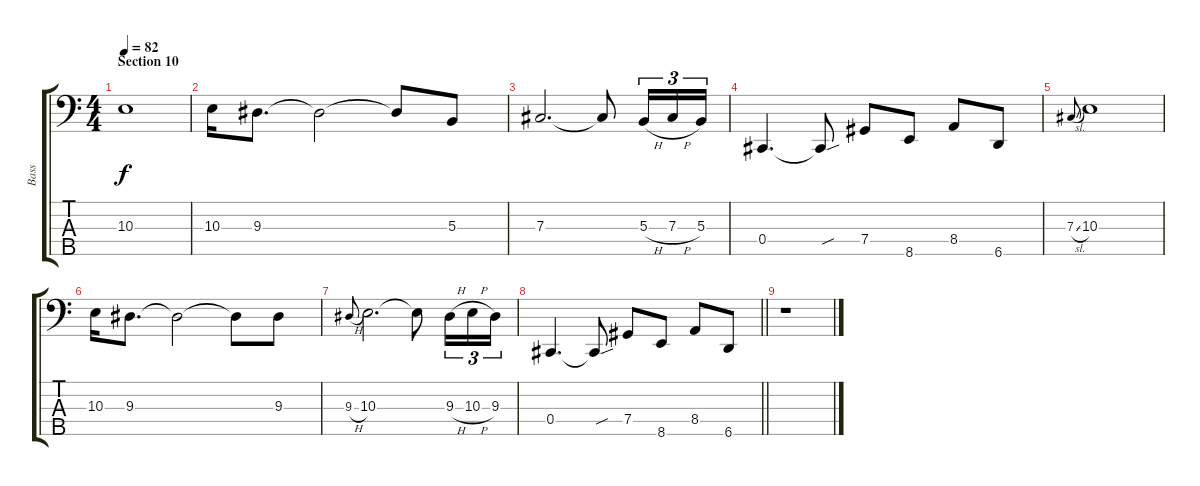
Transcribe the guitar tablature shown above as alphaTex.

\track ("Bass" "Bass") {instrument electricbasspick}
\staff {score tabs}
\tuning (E2 B1 Gb1 Db1 Ab0) {hide}
\ts (4 4)
\section ("" "Section 10")
\tempo 82
\clef f4
\ks c
10.3.1{dy f} |
10.3.16 9.3.8{d} 9.3{t}.2 9.3{t}.8 5.3.8 |
7.3.2{d} 7.3{t}.8 5.3{h}.16{tu (3 2)} 7.3{h}.16{tu (3 2)} 5.3.16{tu (3 2)} |
0.4.4{d} 0.4{sou t}.8 7.4.8 8.5.8 8.4.8 6.5.8 |
7.3{sl}.8{gr onbeat} 10.3.1 |
10.3.16 9.3.8{d} 9.3{t}.2 9.3{t}.8 9.3.8 |
9.3{h}.8{gr onbeat} 10.3.2{d} 10.3{t}.8 9.3{h}.16{tu (3 2)} 10.3{h}.16{tu (3 2)} 9.3.16{tu (3 2)} |
\barLineRight lightlight
0.4.4{d} 0.4{sou t}.8 7.4.8 8.5.8 8.4.8 6.5.8 |
r.1
